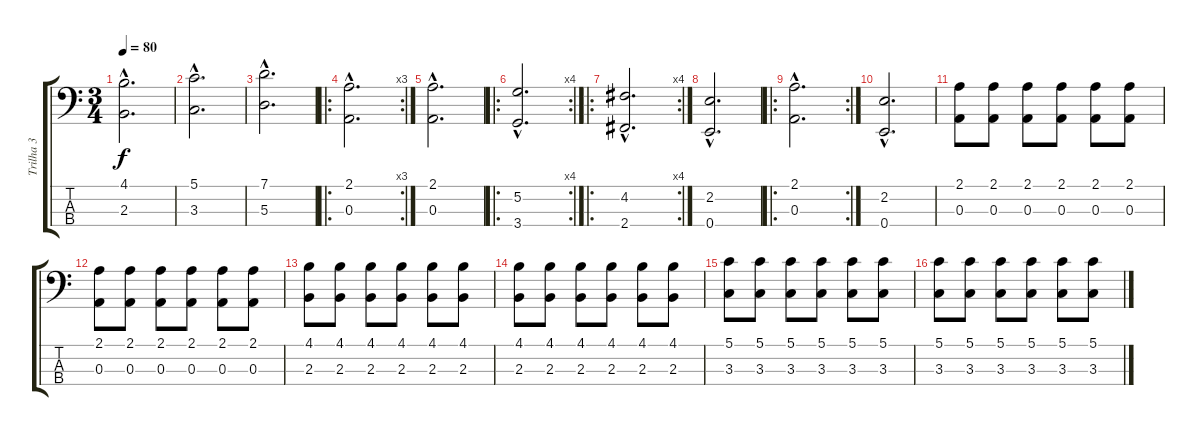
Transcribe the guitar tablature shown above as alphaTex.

\track ("Trilha 3" "Trilha 3") {instrument acousticbass}
\staff {score tabs}
\tuning (G2 D2 A1 E1) {hide}
\ts (3 4)
\tempo 80
\clef f4
\ks c
(4.1{hac} 2.3{hac}).2{d dy f} |
(5.1{hac} 3.3{hac}).2{d} |
(7.1{hac} 5.3{hac}).2{d} |
\ro
\rc 3
(2.1{hac} 0.3{hac}).2{d} |
(2.1{hac} 0.3{hac}).2{d} |
\ro
\rc 4
(5.2{hac} 3.4{hac}).2{d} |
\ro
\rc 4
(4.2{hac} 2.4{hac}).2{d} |
(2.2{hac} 0.4{hac}).2{d} |
\ro
\rc 2
(2.1{hac} 0.3{hac}).2{d} |
(2.2{hac} 0.4{hac}).2{d} |
(2.1 0.3).8 (2.1 0.3).8 (2.1 0.3).8 (2.1 0.3).8 (2.1 0.3).8 (2.1 0.3).8 |
(2.1 0.3).8 (2.1 0.3).8 (2.1 0.3).8 (2.1 0.3).8 (2.1 0.3).8 (2.1 0.3).8 |
(4.1 2.3).8 (4.1 2.3).8 (4.1 2.3).8 (4.1 2.3).8 (4.1 2.3).8 (4.1 2.3).8 |
(4.1 2.3).8 (4.1 2.3).8 (4.1 2.3).8 (4.1 2.3).8 (4.1 2.3).8 (4.1 2.3).8 |
(5.1 3.3).8 (5.1 3.3).8 (5.1 3.3).8 (5.1 3.3).8 (5.1 3.3).8 (5.1 3.3).8 |
(5.1 3.3).8 (5.1 3.3).8 (5.1 3.3).8 (5.1 3.3).8 (5.1 3.3).8 (5.1 3.3).8
